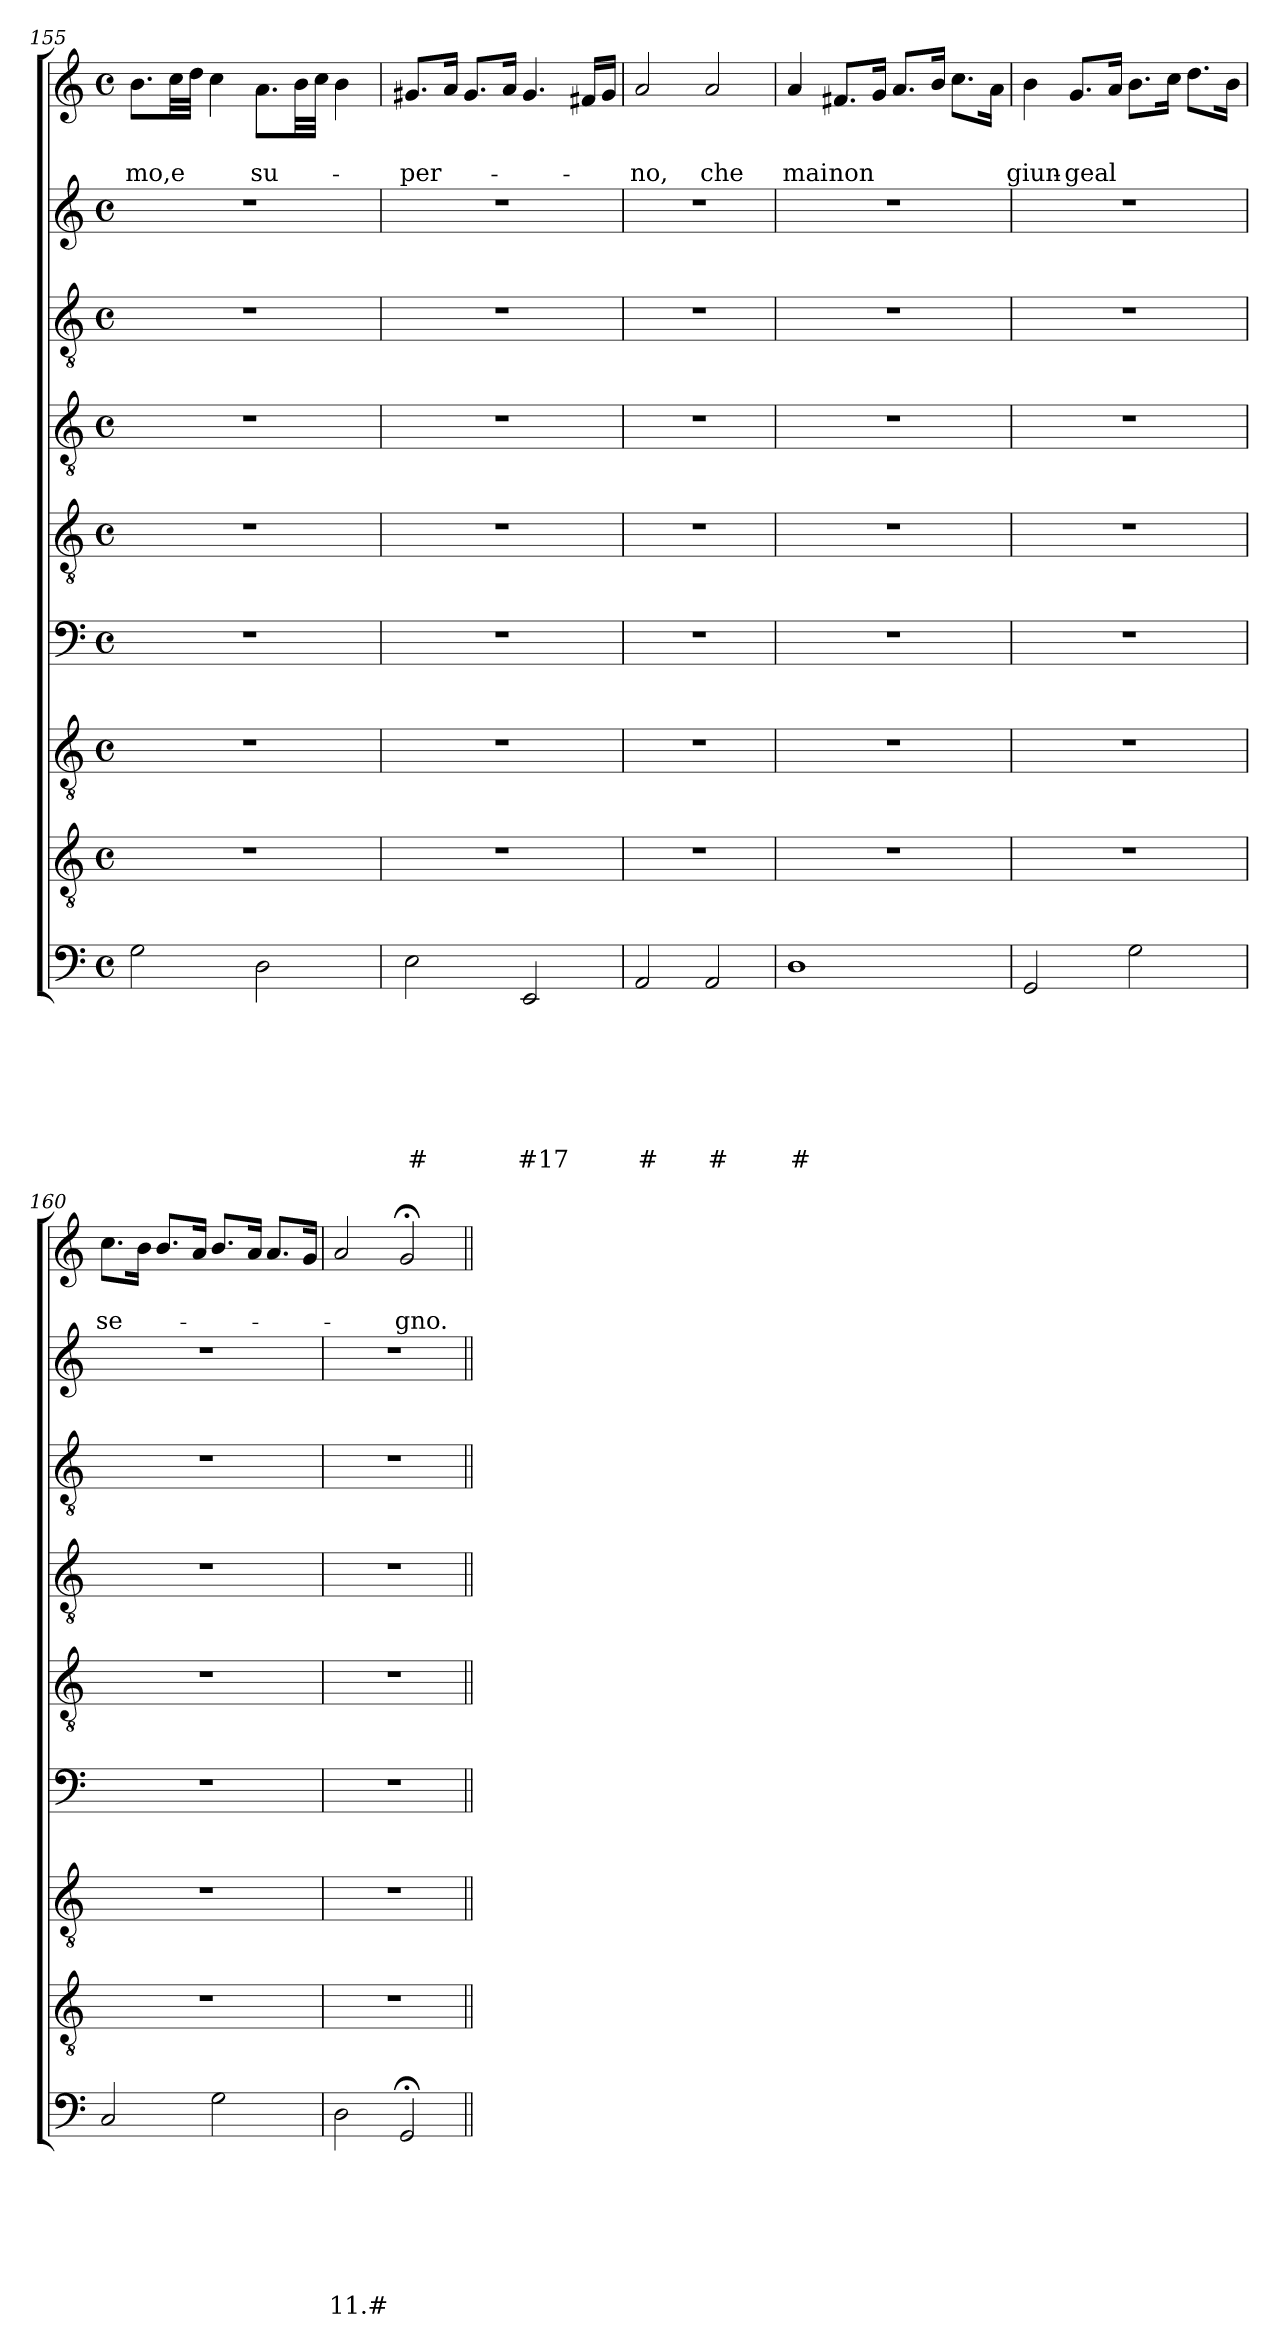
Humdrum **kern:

**kern	**text	**text	**text	**text	**text	**text	**text	**kern	**kern	**kern	**kern	**kern	**kern	**kern	**kern	**text	**text
*part9	*part9	*part9	*part9	*part9	*part9	*part9	*part9	*part8	*part7	*part6	*part5	*part4	*part3	*part2	*part1	*part1	*part1
*staff9	*staff9	*staff9	*staff9	*staff9	*staff9	*staff9	*staff9	*staff8	*staff7	*staff6	*staff5	*staff4	*staff3	*staff2	*staff1	*staff1	*staff1
*clefF4	*	*	*	*	*	*	*	*clefGv2	*clefGv2	*clefF4	*clefGv2	*clefGv2	*clefGv2	*clefG2	*clefG2	*	*
*k[]	*	*	*	*	*	*	*	*k[]	*k[]	*k[]	*k[]	*k[]	*k[]	*k[]	*k[]	*	*
*C:	*	*	*	*	*	*	*	*C:	*C:	*C:	*C:	*C:	*C:	*C:	*C:	*	*
*M4/4	*	*	*	*	*	*	*	*M4/4	*M4/4	*M4/4	*M4/4	*M4/4	*M4/4	*M4/4	*M4/4	*	*
*met(c)	*	*	*	*	*	*	*	*met(c)	*met(c)	*met(c)	*met(c)	*met(c)	*met(c)	*met(c)	*met(c)	*	*
=155	=155	=155	=155	=155	=155	=155	=155	=155	=155	=155	=155	=155	=155	=155	=155	=155	=155
2G\	.	.	.	.	.	.	.	1r	1r	1r	1r	1r	1r	1r	8.b\L	.	-mo,e
.	.	.	.	.	.	.	.	.	.	.	.	.	.	.	32cc\LL	.	.
.	.	.	.	.	.	.	.	.	.	.	.	.	.	.	32dd\JJJ	.	.
.	.	.	.	.	.	.	.	.	.	.	.	.	.	.	4cc\	.	.
2D\	.	.	.	.	.	.	.	.	.	.	.	.	.	.	8.a\L	.	su-
.	.	.	.	.	.	.	.	.	.	.	.	.	.	.	32b\LL	.	.
.	.	.	.	.	.	.	.	.	.	.	.	.	.	.	32cc\JJJ	.	.
.	.	.	.	.	.	.	.	.	.	.	.	.	.	.	4b\	.	.
!!LO:LB:g=z
=156	=156	=156	=156	=156	=156	=156	=156	=156	=156	=156	=156	=156	=156	=156	=156	=156	=156
2E\	.	.	.	.	.	.	#	1r	1r	1r	1r	1r	1r	1r	8.g#X/L	.	-per-
.	.	.	.	.	.	.	.	.	.	.	.	.	.	.	16a/Jk	.	.
.	.	.	.	.	.	.	.	.	.	.	.	.	.	.	8.g#/L	.	.
.	.	.	.	.	.	.	.	.	.	.	.	.	.	.	16a/Jk	.	.
2EE/	.	.	.	.	.	.	#17	.	.	.	.	.	.	.	4.g#/	.	.
.	.	.	.	.	.	.	.	.	.	.	.	.	.	.	16f#X/LL	.	.
.	.	.	.	.	.	.	.	.	.	.	.	.	.	.	16g#/JJ	.	.
=157	=157	=157	=157	=157	=157	=157	=157	=157	=157	=157	=157	=157	=157	=157	=157	=157	=157
2AA/	.	.	.	.	.	.	#	1r	1r	1r	1r	1r	1r	1r	2a/	.	-no,
2AA/	.	.	.	.	.	.	#	.	.	.	.	.	.	.	2a/	.	che
=158	=158	=158	=158	=158	=158	=158	=158	=158	=158	=158	=158	=158	=158	=158	=158	=158	=158
1D	.	.	.	.	.	.	#	1r	1r	1r	1r	1r	1r	1r	4a/	.	mai
.	.	.	.	.	.	.	.	.	.	.	.	.	.	.	8.f#X/L	.	non
.	.	.	.	.	.	.	.	.	.	.	.	.	.	.	16g/Jk	.	.
.	.	.	.	.	.	.	.	.	.	.	.	.	.	.	8.a/L	.	.
.	.	.	.	.	.	.	.	.	.	.	.	.	.	.	16b/Jk	.	.
.	.	.	.	.	.	.	.	.	.	.	.	.	.	.	8.cc\L	.	.
.	.	.	.	.	.	.	.	.	.	.	.	.	.	.	16a\Jk	.	.
=159	=159	=159	=159	=159	=159	=159	=159	=159	=159	=159	=159	=159	=159	=159	=159	=159	=159
2GG/	.	.	.	.	.	.	.	1r	1r	1r	1r	1r	1r	1r	4b\	.	giun-
.	.	.	.	.	.	.	.	.	.	.	.	.	.	.	8.g/L	.	-geal
.	.	.	.	.	.	.	.	.	.	.	.	.	.	.	16a/Jk	.	.
2G\	.	.	.	.	.	.	.	.	.	.	.	.	.	.	8.b\L	.	.
.	.	.	.	.	.	.	.	.	.	.	.	.	.	.	16cc\Jk	.	.
.	.	.	.	.	.	.	.	.	.	.	.	.	.	.	8.dd\L	.	.
.	.	.	.	.	.	.	.	.	.	.	.	.	.	.	16b\Jk	.	.
=160	=160	=160	=160	=160	=160	=160	=160	=160	=160	=160	=160	=160	=160	=160	=160	=160	=160
2C/	.	.	.	.	.	.	.	1r	1r	1r	1r	1r	1r	1r	8.cc\L	.	se-
.	.	.	.	.	.	.	.	.	.	.	.	.	.	.	16b\Jk	.	.
.	.	.	.	.	.	.	.	.	.	.	.	.	.	.	8.b/L	.	.
.	.	.	.	.	.	.	.	.	.	.	.	.	.	.	16a/Jk	.	.
2G\	.	.	.	.	.	.	.	.	.	.	.	.	.	.	8.b/L	.	.
.	.	.	.	.	.	.	.	.	.	.	.	.	.	.	16a/Jk	.	.
.	.	.	.	.	.	.	.	.	.	.	.	.	.	.	8.a/L	.	.
.	.	.	.	.	.	.	.	.	.	.	.	.	.	.	16g/Jk	.	.
=161	=161	=161	=161	=161	=161	=161	=161	=161	=161	=161	=161	=161	=161	=161	=161	=161	=161
2D\	.	.	.	.	.	.	11.#	1r	1r	1r	1r	1r	1r	1r	2a/	.	.
2GG;</	.	.	.	.	.	.	.	.	.	.	.	.	.	.	2g;</	.	-gno.
=||	=||	=||	=||	=||	=||	=||	=||	=||	=||	=||	=||	=||	=||	=||	=||	=||	=||
*-	*-	*-	*-	*-	*-	*-	*-	*-	*-	*-	*-	*-	*-	*-	*-	*-	*-
